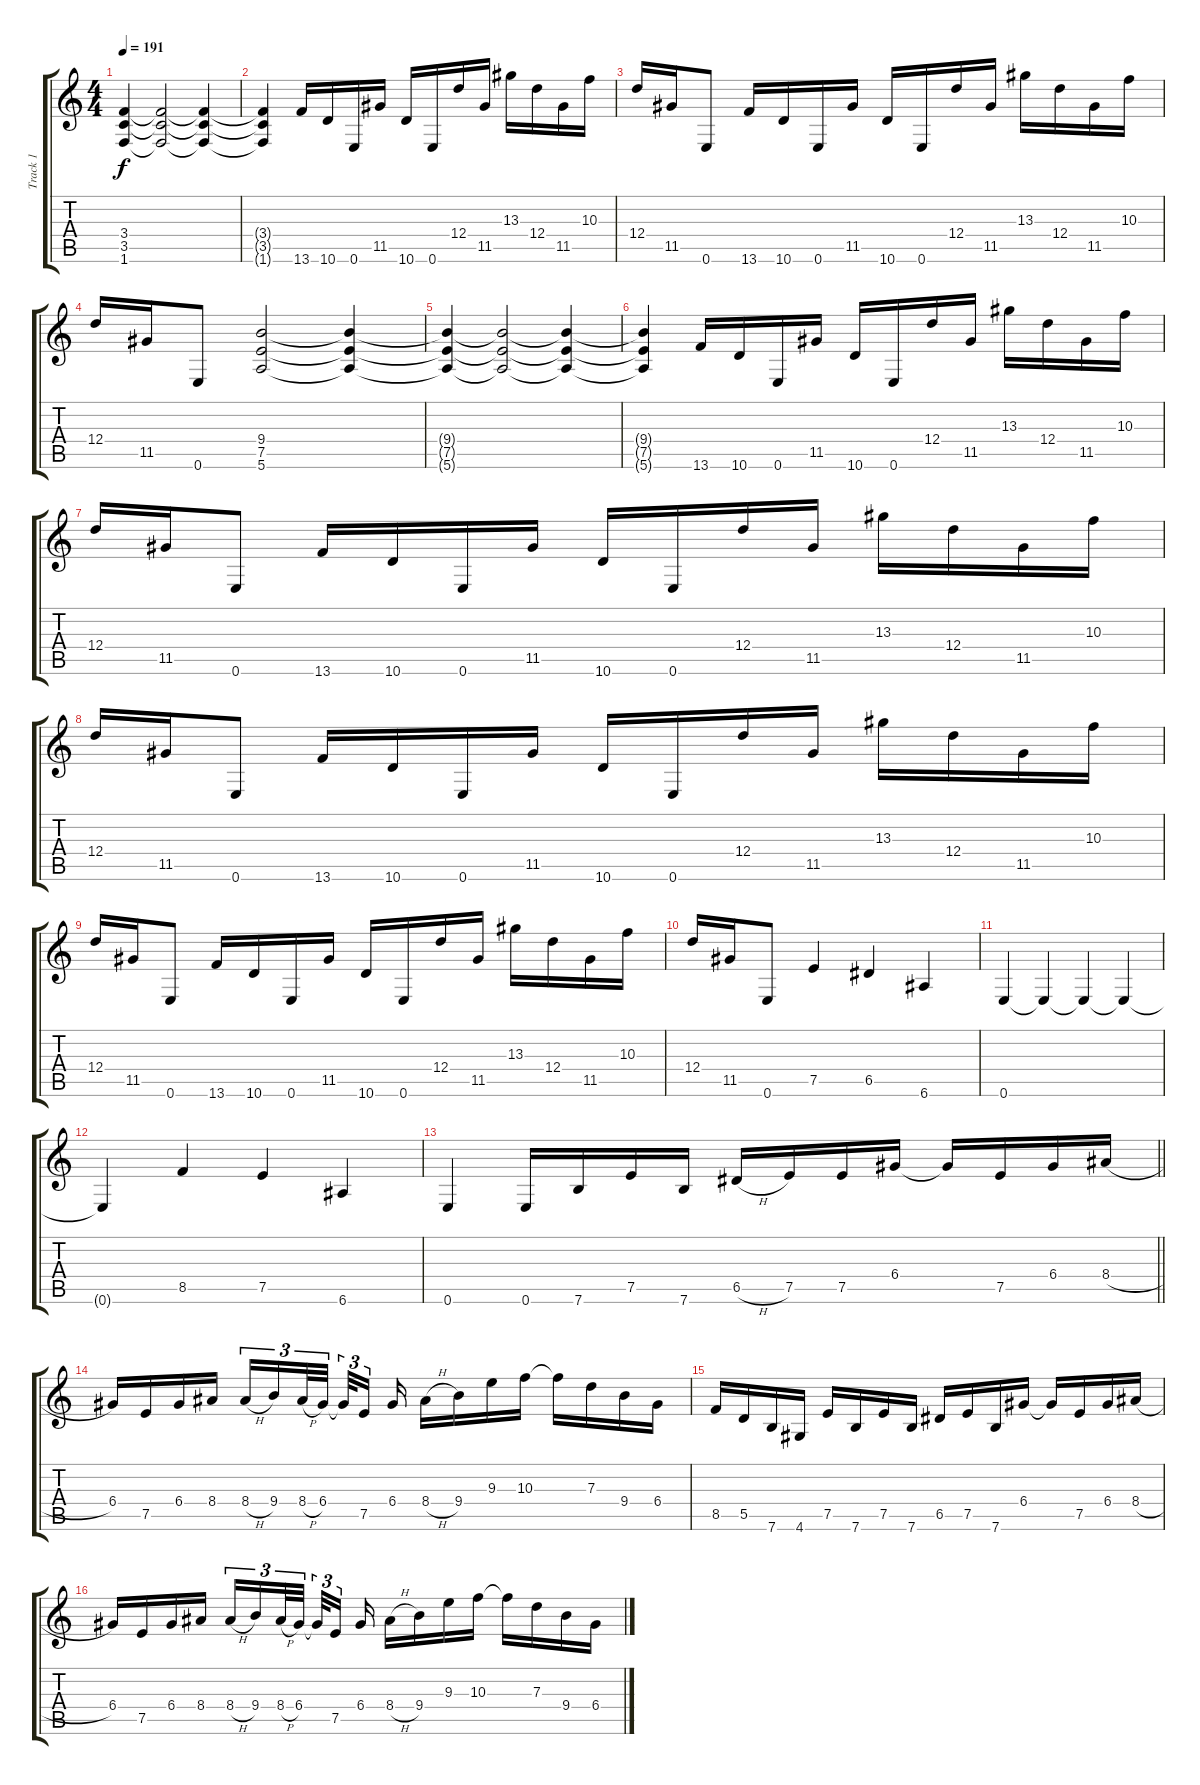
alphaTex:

\track ("Track 1" "Track 1") {instrument acousticguitarsteel}
\staff {score tabs}
\tuning (E4 B3 G3 D3 A2 E2) {hide}
\ts (4 4)
\tempo 191
\clef g2
\ks c
(3.4{t} 3.5{t} 1.6{t}).4{dy f} (3.4{t} 3.5{t} 1.6{t}).2 (3.4{t} 3.5{t} 1.6{t}).4 |
(3.4{t} 3.5{t} 1.6{t}).4 13.6.16 10.6.16 0.6.16 11.5.16 10.6.16 0.6.16 12.4.16 11.5.16 13.3.16 12.4.16 11.5.16 10.3.16 |
12.4.16 11.5.16 0.6.8 13.6.16 10.6.16 0.6.16 11.5.16 10.6.16 0.6.16 12.4.16 11.5.16 13.3.16 12.4.16 11.5.16 10.3.16 |
12.4.16 11.5.16 0.6.8 (9.4 7.5 5.6).2 (9.4{t} 7.5{t} 5.6{t}).4 |
(9.4{t} 7.5{t} 5.6{t}).4 (9.4{t} 7.5{t} 5.6{t}).2 (9.4{t} 7.5{t} 5.6{t}).4 |
(9.4{t} 7.5{t} 5.6{t}).4 13.6.16 10.6.16 0.6.16 11.5.16 10.6.16 0.6.16 12.4.16 11.5.16 13.3.16 12.4.16 11.5.16 10.3.16 |
12.4.16 11.5.16 0.6.8 13.6.16 10.6.16 0.6.16 11.5.16 10.6.16 0.6.16 12.4.16 11.5.16 13.3.16 12.4.16 11.5.16 10.3.16 |
12.4.16 11.5.16 0.6.8 13.6.16 10.6.16 0.6.16 11.5.16 10.6.16 0.6.16 12.4.16 11.5.16 13.3.16 12.4.16 11.5.16 10.3.16 |
12.4.16 11.5.16 0.6.8 13.6.16 10.6.16 0.6.16 11.5.16 10.6.16 0.6.16 12.4.16 11.5.16 13.3.16 12.4.16 11.5.16 10.3.16 |
12.4.16 11.5.16 0.6.8 7.5.4 6.5.4 6.6.4 |
0.6.4 0.6{t}.4 0.6{t}.4 0.6{t}.4 |
0.6{t}.4 8.5.4 7.5.4 6.6.4 |
\barLineRight lightlight
0.6.4 0.6.16 7.6.16 7.5.16 7.6.16 6.5{h}.16 7.5.16 7.5.16 6.4.16 6.4{t}.16 7.5.16 6.4.16 8.4{h}.16 |
6.4.16 7.5.16 6.4.16 8.4.16 8.4{h}.16{tu (3 2)} 9.4.16{tu (3 2)} 8.4{h}.32{tu (3 2)} 6.4.32{tu (3 2) beam splitsecondary} 6.4{t}.32{tu (3 2)} 7.5.16{tu (3 2) beam splitsecondary} 6.4.16 8.4{h}.16 9.4.16 9.3.16 10.3.16 10.3{t}.16 7.3.16 9.4.16 6.4.16 |
8.5.16 5.5.16 7.6.16 4.6.16 7.5.16 7.6.16 7.5.16 7.6.16 6.5.16 7.5.16 7.6.16 6.4.16 6.4{t}.16 7.5.16 6.4.16 8.4{h}.16 |
6.4.16 7.5.16 6.4.16 8.4.16 8.4{h}.16{tu (3 2)} 9.4.16{tu (3 2)} 8.4{h}.32{tu (3 2)} 6.4.32{tu (3 2) beam splitsecondary} 6.4{t}.32{tu (3 2)} 7.5.16{tu (3 2) beam splitsecondary} 6.4.16 8.4{h}.16 9.4.16 9.3.16 10.3.16 10.3{t}.16 7.3.16 9.4.16 6.4.16
